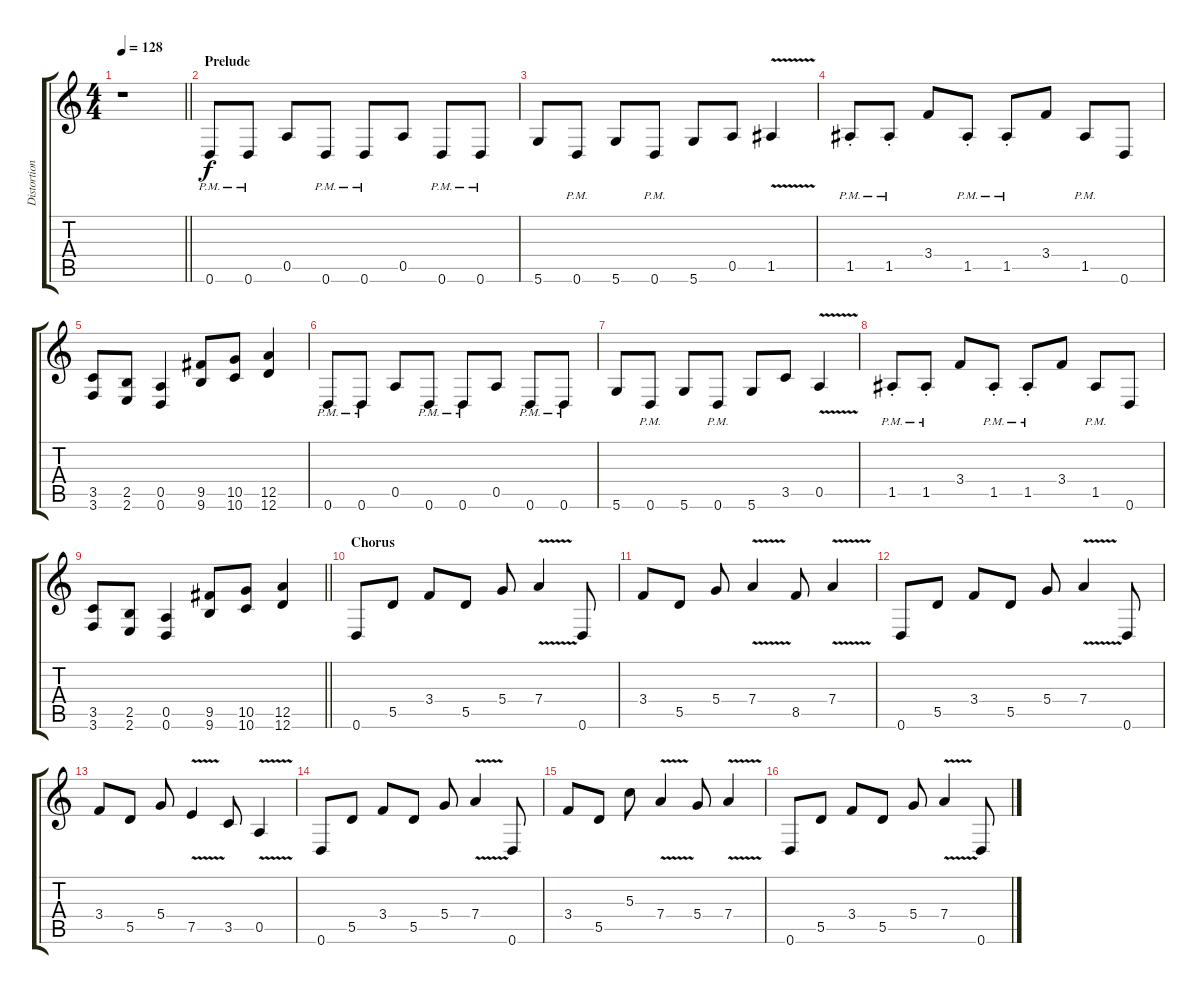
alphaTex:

\track ("Distortion Guitar 1" "Distortion") {instrument distortionguitar}
\staff {score tabs}
\tuning (E4 B3 G3 D3 A2 D2) {hide}
\ts (4 4)
\tempo 128
\clef g2
\barLineRight lightlight
\ks c
r.1{dy f} |
\section ("" "Prelude")
0.6{pm}.8 0.6{pm}.8 0.5.8 0.6{pm}.8 0.6{pm}.8 0.5.8 0.6{pm}.8 0.6{pm}.8 |
5.6.8 0.6{pm}.8 5.6.8 0.6{pm}.8 5.6.8 0.5.8 1.5{v}.4 |
1.5{pm st}.8 1.5{pm st}.8 3.4.8 1.5{pm st}.8 1.5{pm st}.8 3.4.8 1.5{pm}.8 0.6.8 |
(3.5 3.6).8 (2.5 2.6).8 (0.5 0.6).4 (9.5 9.6).8 (10.5 10.6).8 (12.5 12.6).4 |
0.6{pm}.8 0.6{pm}.8 0.5.8 0.6{pm}.8 0.6{pm}.8 0.5.8 0.6{pm}.8 0.6{pm}.8 |
5.6.8 0.6{pm}.8 5.6.8 0.6{pm}.8 5.6.8 3.5.8 0.5{v}.4 |
1.5{pm st}.8 1.5{pm st}.8 3.4.8 1.5{pm st}.8 1.5{pm st}.8 3.4.8 1.5{pm}.8 0.6.8 |
\barLineRight lightlight
(3.5 3.6).8 (2.5 2.6).8 (0.5 0.6).4 (9.5 9.6).8 (10.5 10.6).8 (12.5 12.6).4 |
\section ("" "Chorus")
0.6.8 5.5.8 3.4.8 5.5.8 5.4.8 7.4{v}.4 0.6.8 |
3.4.8 5.5.8 5.4.8 7.4{v}.4 8.5.8 7.4{v}.4 |
0.6.8 5.5.8 3.4.8 5.5.8 5.4.8 7.4{v}.4 0.6.8 |
3.4.8 5.5.8 5.4.8 7.5{v}.4 3.5.8 0.5{v}.4 |
0.6.8 5.5.8 3.4.8 5.5.8 5.4.8 7.4{v}.4 0.6.8 |
3.4.8 5.5.8 5.3.8 7.4{v}.4 5.4.8 7.4{v}.4 |
0.6.8 5.5.8 3.4.8 5.5.8 5.4.8 7.4{v}.4 0.6.8
